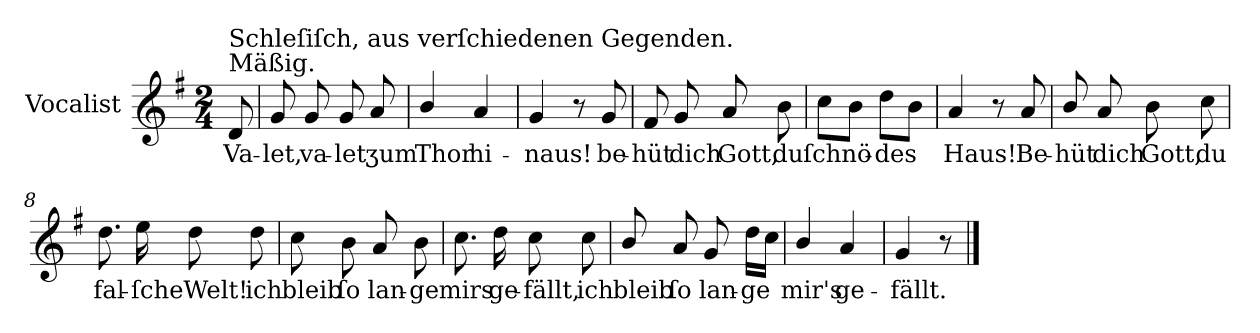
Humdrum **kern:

**kern	**text
*part1	*part1
*staff1	*staff1
*I"Vocalist	*
*k[f#]	*
*G:	*
*M2/4	*
=	=
!LO:TX:a:t=Mäßig.	!
!LO:TX:a:t=Schleſiſch, aus verſchiedenen Gegenden.	!
8d	Va-
=1	=1
8g	-let,
8g	va-
8g	-let
8a	ʒum
=2	=2
4b/	Thor
4a	hi-
=3	=3
4g	-naus!
8r	.
8g	be-
=4	=4
8f#	-hüt
8g	dich
8a	Gott,
8b	du
=5	=5
8ccL	ſchnö-
8bJ	.
8ddL	-des
8bJ	.
=6	=6
4a	Haus!
8r	.
8a	Be-
=7	=7
8b/	-hüt
8a	dich
8b	Gott,
8cc	du
=8	=8
8.dd	fal-
16ee	-ſche
8dd	Welt!
8dd	ich
=9	=9
8cc	bleib
8b	ſo
8a	lan-
8b	-ge
=10	=10
8.cc	mirs
16dd	ge-
8cc	-fällt,
8cc	ich
=11	=11
8b/	bleib
8a	ſo
8g	lan-
16ddLL	-ge
16ccJJ	.
=12	=12
4b/	mir's
4a	ge-
=13	=13
4g	-fällt.
8r	.
==	==
*-	*-
